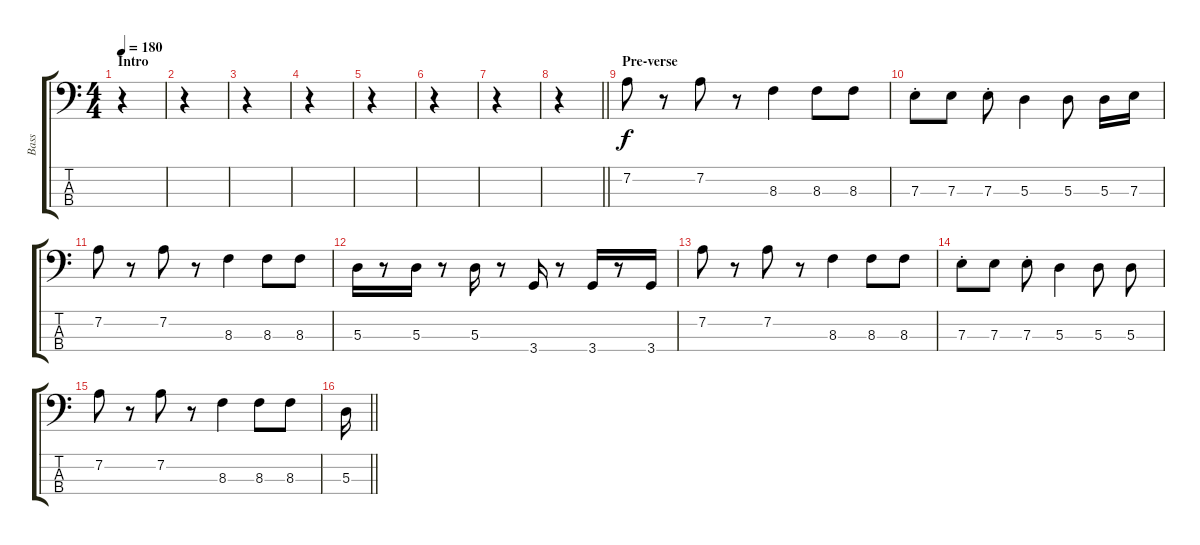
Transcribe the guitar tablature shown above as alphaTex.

\track ("Bass" "Bass") {instrument electricbassfinger}
\staff {score tabs}
\tuning (G2 D2 A1 E1) {hide}
\ts (4 4)
\section ("" "Intro")
\tempo 180
\clef f4
\ks c
r.4{dy f instrument electricbassfinger} |
r.4 |
r.4 |
r.4 |
r.4 |
r.4 |
r.4 |
\barLineRight lightlight
r.4 |
\section ("" "Pre-verse")
7.2.8 r.8 7.2.8 r.8 8.3.4 8.3.8 8.3.8 |
7.3{st}.8 7.3.8 7.3{st}.8 5.3.4 5.3.8 5.3.16 7.3.16 |
7.2.8 r.8 7.2.8 r.8 8.3.4 8.3.8 8.3.8 |
5.3.16 r.8 5.3.16 r.8 5.3.16 r.8 3.4.16 r.8 3.4.16 r.8 3.4.16 |
7.2.8 r.8 7.2.8 r.8 8.3.4 8.3.8 8.3.8 |
7.3{st}.8 7.3.8 7.3{st}.8 5.3.4 5.3.8 5.3.8 |
7.2.8 r.8 7.2.8 r.8 8.3.4 8.3.8 8.3.8 |
\barLineRight lightlight
5.3.16
